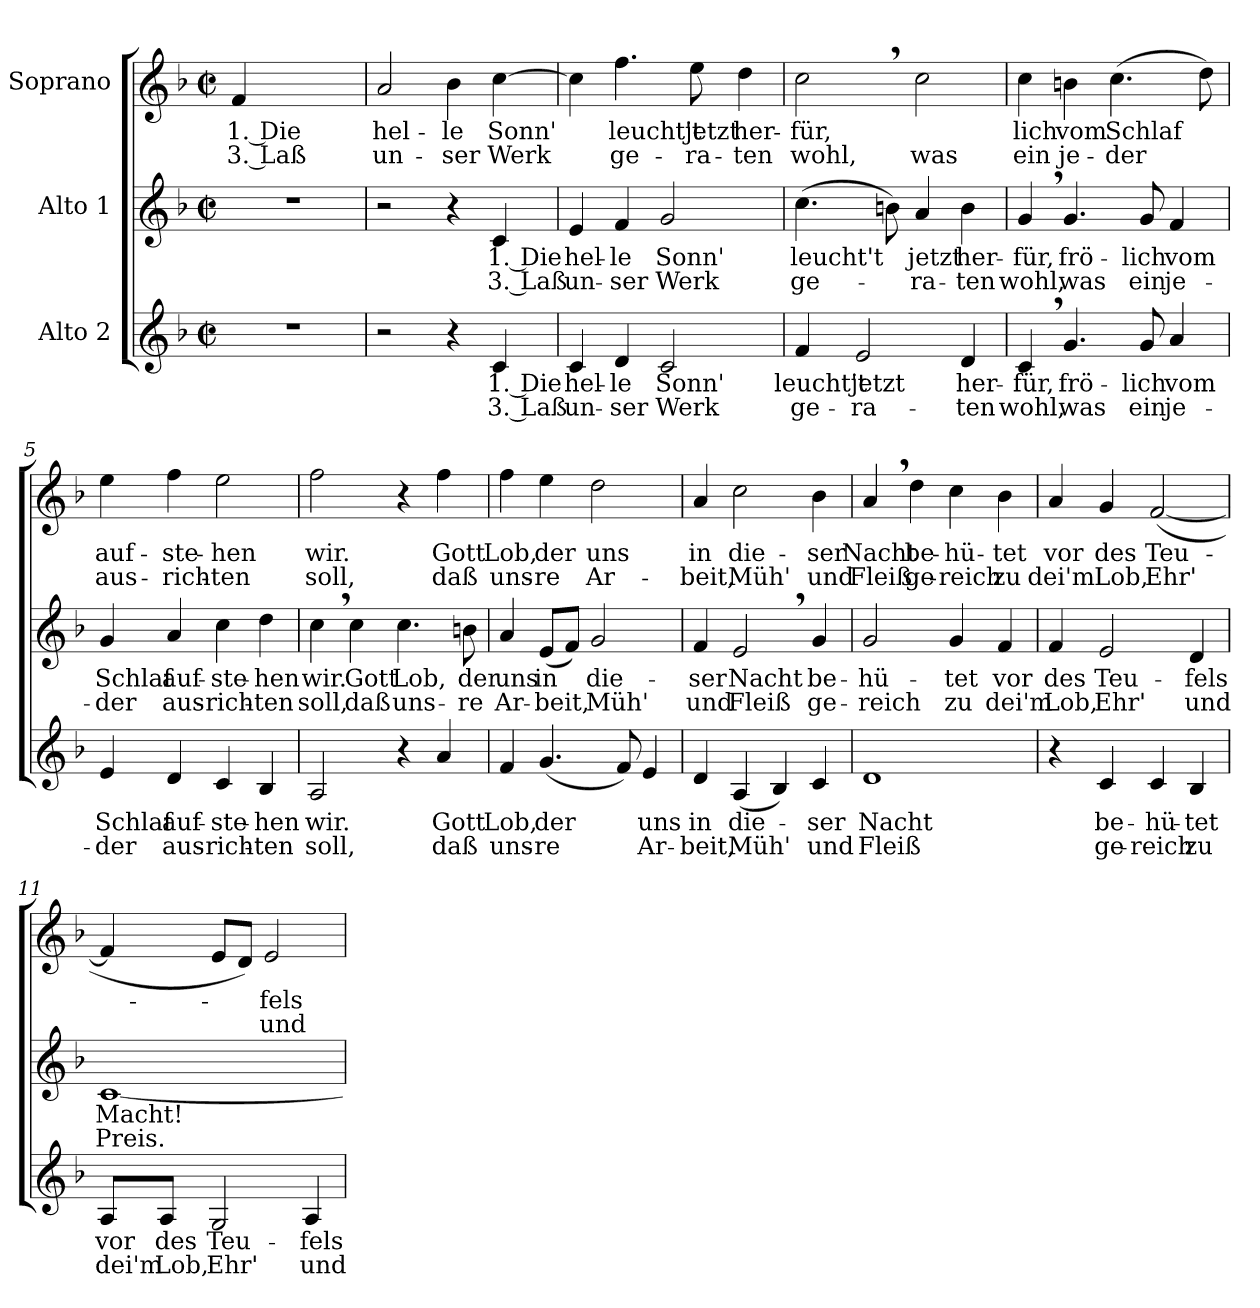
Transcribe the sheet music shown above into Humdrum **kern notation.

**kern	**text	**text	**kern	**text	**text	**kern	**text	**text
*part3	*part3	*part3	*part2	*part2	*part2	*part1	*part1	*part1
*staff3	*staff3	*staff3	*staff2	*staff2	*staff2	*staff1	*staff1	*staff1
*I"Alto 2	*	*	*I"Alto 1	*	*	*I"Soprano	*	*
*clefG2	*	*	*clefG2	*	*	*clefG2	*	*
*k[b-]	*	*	*k[b-]	*	*	*k[b-]	*	*
*F:	*	*	*F:	*	*	*F:	*	*
*M2/2	*	*	*M2/2	*	*	*M2/2	*	*
*met(c|)	*	*	*met(c|)	*	*	*met(c|)	*	*
=	=	=	=	=	=	=	=	=
!	!	!	!	!	!	!	!LO:LY:b	!LO:LY:b
1r	.	.	1r	.	.	4f/	1. Die	3. Laß
.	.	.	.	.	.	2.ryy	.	.
=1	=1	=1	=1	=1	=1	=1	=1	=1
!	!	!	!	!	!	!	!LO:LY:b	!LO:LY:b
2r	.	.	2r	.	.	2a/	hel-	un-
!	!	!	!	!	!	!	!LO:LY:b	!LO:LY:b
4r	.	.	4r	.	.	4b-\	-le	-ser
!	!LO:LY:b	!LO:LY:b	!	!LO:LY:b	!LO:LY:b	!	!LO:LY:b	!LO:LY:b
4c/	1. Die	3. Laß	4c/	1. Die	3. Laß	[4cc\	Sonn'	Werk
=2	=2	=2	=2	=2	=2	=2	=2	=2
!	!LO:LY:b	!LO:LY:b	!	!LO:LY:b	!LO:LY:b	!	!	!
4c/	hel-	un-	4e/	hel-	un-	4cc\]	.	.
!	!LO:LY:b	!LO:LY:b	!	!LO:LY:b	!LO:LY:b	!	!LO:LY:b	!LO:LY:b
4d/	-le	-ser	4f/	-le	-ser	4.ff\	leucht't	ge-
!	!LO:LY:b	!LO:LY:b	!	!LO:LY:b	!LO:LY:b	!	!	!
2c/	Sonn'	Werk	2g/	Sonn'	Werk	.	.	.
!	!	!	!	!	!	!	!LO:LY:b	!LO:LY:b
.	.	.	.	.	.	8ee\	jetzt	-ra-
!	!	!	!	!	!	!	!LO:LY:b	!LO:LY:b
.	.	.	.	.	.	4dd\	her-	-ten
=3	=3	=3	=3	=3	=3	=3	=3	=3
!	!LO:LY:b	!LO:LY:b	!	!LO:LY:b	!LO:LY:b	!	!LO:LY:b	!LO:LY:b
4f/	leucht't	ge-	(>4.cc\	leucht't	ge-	2cc,>\	-für,	wohl,
!	!LO:LY:b	!LO:LY:b	!	!	!	!	!	!
2e/	jetzt	-ra-	.	.	.	.	.	.
.	.	.	8bn\)	.	.	.	.	.
!	!	!	!	!LO:LY:b	!LO:LY:b	!	!	!LO:LY:b
.	.	.	4a/	jetzt	-ra-	2cc\	.	was
!	!LO:LY:b	!LO:LY:b	!	!LO:LY:b	!LO:LY:b	!	!	!
4d/	her-	-ten	4b\	her-	-ten	.	.	.
=4	=4	=4	=4	=4	=4	=4	=4	=4
!	!LO:LY:b	!LO:LY:b	!	!LO:LY:b	!LO:LY:b	!	!LO:LY:b	!LO:LY:b
4c,>/	-für,	wohl,	4g,>/	-für,	wohl,	4cc\	-lich	ein
!	!LO:LY:b	!LO:LY:b	!	!LO:LY:b	!LO:LY:b	!	!LO:LY:b	!LO:LY:b
4.g/	frö-	was	4.g/	frö-	was	4bn\	vom	je-
!	!	!	!	!	!	!	!LO:LY:b	!LO:LY:b
.	.	.	.	.	.	(>4.cc\	Schlaf	-der
!	!LO:LY:b	!LO:LY:b	!	!LO:LY:b	!LO:LY:b	!	!	!
8g/	-lich	ein	8g/	-lich	ein	.	.	.
!	!LO:LY:b	!LO:LY:b	!	!LO:LY:b	!LO:LY:b	!	!	!
4a/	vom	je-	4f/	vom	je-	.	.	.
.	.	.	.	.	.	8dd\)	.	.
!!LO:LB:g=z
=5	=5	=5	=5	=5	=5	=5	=5	=5
!	!LO:LY:b	!LO:LY:b	!	!LO:LY:b	!LO:LY:b	!	!LO:LY:b	!LO:LY:b
4e/	Schlaf	-der	4g/	Schlaf	-der	4ee\	auf-	aus-
!	!LO:LY:b	!LO:LY:b	!	!LO:LY:b	!LO:LY:b	!	!LO:LY:b	!LO:LY:b
4d/	auf-	aus-	4a/	auf-	aus-	4ff\	-ste-	-rich-
!	!LO:LY:b	!LO:LY:b	!	!LO:LY:b	!LO:LY:b	!	!LO:LY:b	!LO:LY:b
4c/	-ste-	-rich-	4cc\	-ste-	-rich-	2ee\	-hen	-ten
!	!LO:LY:b	!LO:LY:b	!	!LO:LY:b	!LO:LY:b	!	!	!
4B-/	-hen	-ten	4dd\	-hen	-ten	.	.	.
=6	=6	=6	=6	=6	=6	=6	=6	=6
!	!LO:LY:b	!LO:LY:b	!	!LO:LY:b	!LO:LY:b	!	!LO:LY:b	!LO:LY:b
2A/	wir.	soll,	4cc,>\	wir.	soll,	2ff\	wir.	soll,
!	!	!	!	!LO:LY:b	!LO:LY:b	!	!	!
.	.	.	4cc\	Gott	daß	.	.	.
!	!	!	!	!LO:LY:b	!LO:LY:b	!	!	!
4r	.	.	4.cc\	Lob,	uns-	4r	.	.
!	!LO:LY:b	!LO:LY:b	!	!	!	!	!LO:LY:b	!LO:LY:b
4a/	Gott	daß	.	.	.	4ff\	Gott	daß
!	!	!	!	!LO:LY:b	!LO:LY:b	!	!	!
.	.	.	8bn\	der	-re	.	.	.
=7	=7	=7	=7	=7	=7	=7	=7	=7
!	!LO:LY:b	!LO:LY:b	!	!LO:LY:b	!LO:LY:b	!	!LO:LY:b	!LO:LY:b
4f/	Lob,	uns-	4a/	uns	Ar-	4ff\	Lob,	uns-
!	!LO:LY:b	!LO:LY:b	!	!LO:LY:b	!LO:LY:b	!	!LO:LY:b	!LO:LY:b
(<4.g/	der	-re	(<8e/L	in	-beit,	4ee\	der	-re
.	.	.	8f/J)	.	.	.	.	.
!	!	!	!	!LO:LY:b	!LO:LY:b	!	!LO:LY:b	!LO:LY:b
.	.	.	2g/	die-	Müh'	2dd\	uns	Ar-
8f/)	.	.	.	.	.	.	.	.
!	!LO:LY:b	!LO:LY:b	!	!	!	!	!	!
4e/	uns	Ar-	.	.	.	.	.	.
=8	=8	=8	=8	=8	=8	=8	=8	=8
!	!LO:LY:b	!LO:LY:b	!	!LO:LY:b	!LO:LY:b	!	!LO:LY:b	!LO:LY:b
4d/	in	-beit,	4f/	-ser	und	4a/	in	-beit,
!	!LO:LY:b	!LO:LY:b	!	!LO:LY:b	!LO:LY:b	!	!LO:LY:b	!LO:LY:b
(<4A/	die-	Müh'	2e,>/	Nacht	Fleiß	2cc\	die-	Müh'
4B-/)	.	.	.	.	.	.	.	.
!	!LO:LY:b	!LO:LY:b	!	!LO:LY:b	!LO:LY:b	!	!LO:LY:b	!LO:LY:b
4c/	-ser	und	4g/	be-	ge-	4b-\	-ser	und
!!LO:LB:g=z
=9	=9	=9	=9	=9	=9	=9	=9	=9
!	!LO:LY:b	!LO:LY:b	!	!LO:LY:b	!LO:LY:b	!	!LO:LY:b	!LO:LY:b
1d	Nacht	Fleiß	2g/	-hü-	-reich	4a,>/	Nacht	Fleiß
!	!	!	!	!	!	!	!LO:LY:b	!LO:LY:b
.	.	.	.	.	.	4dd\	be-	ge-
!	!	!	!	!LO:LY:b	!LO:LY:b	!	!LO:LY:b	!LO:LY:b
.	.	.	4g/	-tet	zu	4cc\	-hü-	-reich
!	!	!	!	!LO:LY:b	!LO:LY:b	!	!LO:LY:b	!LO:LY:b
.	.	.	4f/	vor	dei'm	4b-\	-tet	zu
=10	=10	=10	=10	=10	=10	=10	=10	=10
!	!	!	!	!LO:LY:b	!LO:LY:b	!	!LO:LY:b	!LO:LY:b
4r	.	.	4f/	des	Lob,	4a/	vor	dei'm
!	!LO:LY:b	!LO:LY:b	!	!LO:LY:b	!LO:LY:b	!	!LO:LY:b	!LO:LY:b
4c/	be-	ge-	2e/	Teu-	Ehr'	4g/	des	Lob,
!	!LO:LY:b	!LO:LY:b	!	!	!	!	!LO:LY:b	!LO:LY:b
4c/	-hü-	-reich	.	.	.	(<[2f/	Teu-	Ehr'
!	!LO:LY:b	!LO:LY:b	!	!LO:LY:b	!LO:LY:b	!	!	!
4B-/	-tet	zu	4d/	-fels	und	.	.	.
=11	=11	=11	=11	=11	=11	=11	=11	=11
!	!LO:LY:b	!LO:LY:b	!	!LO:LY:b	!LO:LY:b	!	!	!
8A/L	vor	dei'm	[1c	Macht!	Preis.	4f/]	.	.
!	!LO:LY:b	!LO:LY:b	!	!	!	!	!	!
8A/J	des	Lob,	.	.	.	.	.	.
!	!LO:LY:b	!LO:LY:b	!	!	!	!	!	!
2G/	Teu-	Ehr'	.	.	.	8e/L	.	.
.	.	.	.	.	.	8d/J)	.	.
!	!	!	!	!	!	!	!LO:LY:b	!LO:LY:b
.	.	.	.	.	.	2e/	-fels	und
!	!LO:LY:b	!LO:LY:b	!	!	!	!	!	!
4A/	-fels	und	.	.	.	.	.	.
=	=	=	=	=	=	=	=	=
*-	*-	*-	*-	*-	*-	*-	*-	*-
